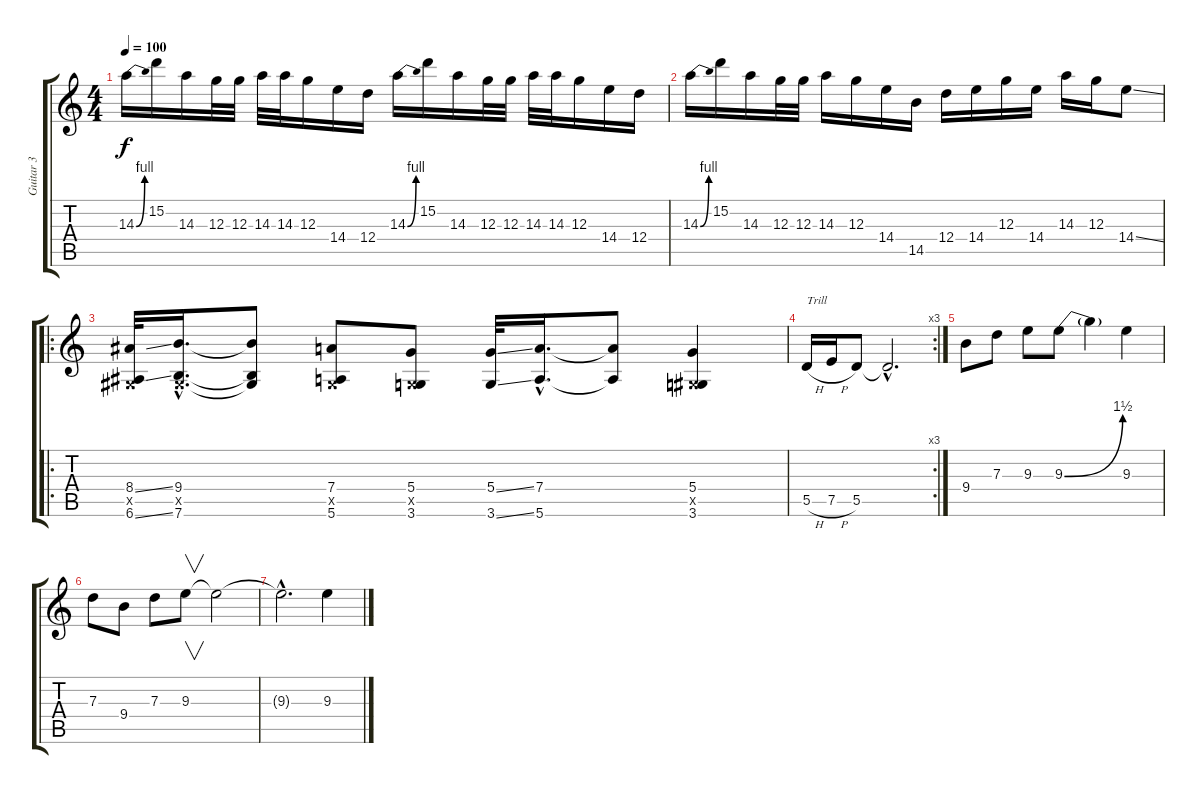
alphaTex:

\track ("Guitar 3" "Guitar 3") {instrument overdrivenguitar}
\staff {score tabs}
\tuning (E4 B3 G3 D3 A2 E2) {hide}
\ts (4 4)
\tempo 100
\clef g2
\ks c
14.3{be (bend 0 0 60 4)}.16{dy f} 15.2.16 14.3.16 12.3.32 12.3.32 14.3.32 14.3.32 12.3.16 14.4.16 12.4.16 14.3{be (bend 0 0 60 4)}.16 15.2.16 14.3.16 12.3.32 12.3.32 14.3.32 14.3.32 12.3.16 14.4.16 12.4.16 |
14.3{be (bend 0 0 60 4)}.16 15.2.16 14.3.16 12.3.32 12.3.32 14.3.16 12.3.16 14.4.16 14.5.16 12.4.16 14.4.16 12.3.16 14.4.16 14.3.16 12.3.16 14.4{ss}.8 |
\ro
(8.4{ss} -1.5{x} 6.6{ss}).32 (9.4{hac} -1.5{hac x} 7.6{hac}).16{d} (9.4{t} -1.5{t} 7.6{t}).8 (7.4 -1.5{x} 5.6).8 (5.4 -1.5{x} 3.6).8 (5.4{ss} 3.6{ss}).32 (7.4{hac} 5.6{hac}).16{d} (7.4{t} 5.6{t}).8 (5.4 -1.5{x} 3.6).4 |
\rc 3
5.5{h}.16{txt "Trill"} 7.5{h}.16 5.5.8 5.5{hac t}.2{d} |
9.4.8 7.3.8 9.3.8 9.3{be (bend 0 0 60 6)}.8 9.3{t}.4 9.3.4 |
7.3.8 9.4.8 7.3.8 9.3.8{v} 9.3{t}.2 |
9.3{hac t}.2{d} 9.3.4
